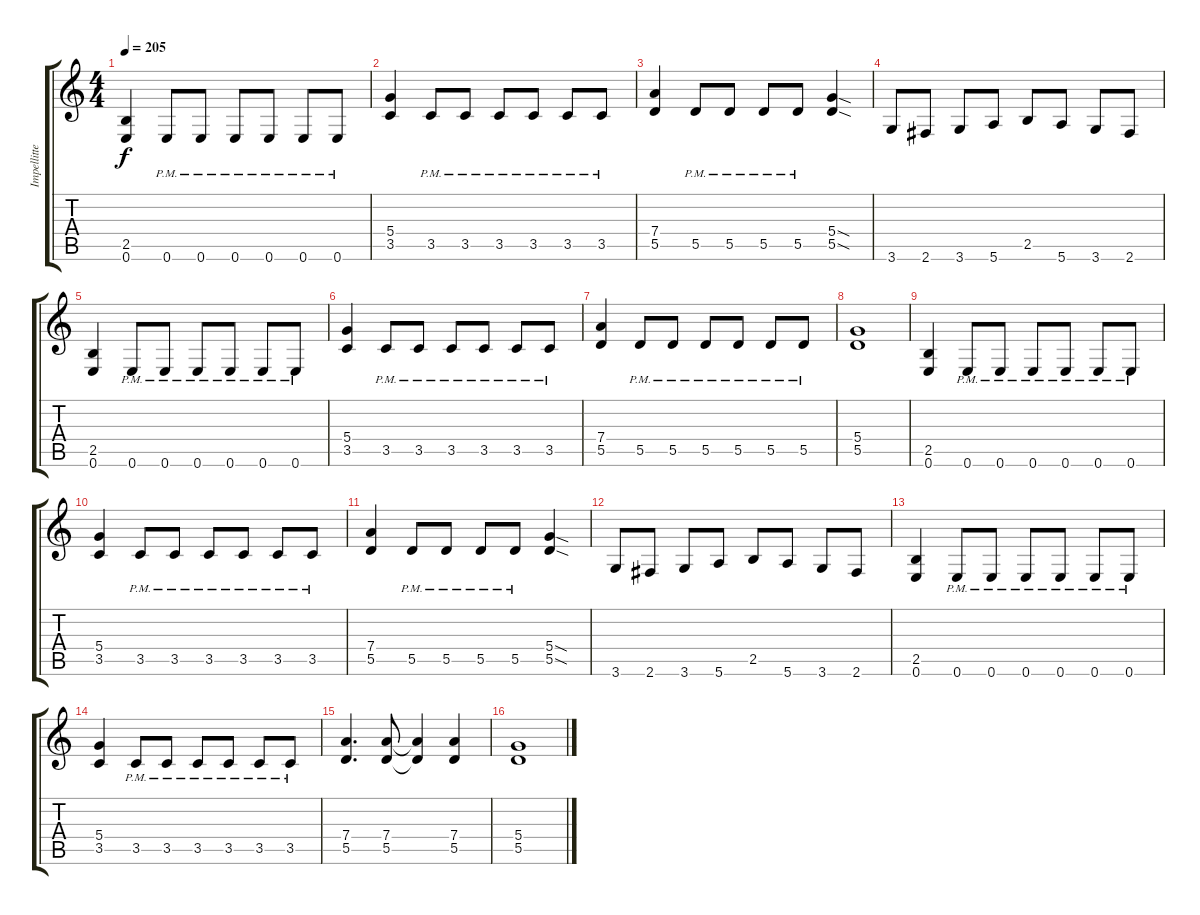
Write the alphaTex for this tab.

\track ("Impellitteri" "Impellitte") {instrument distortionguitar}
\staff {score tabs}
\tuning (E4 B3 G3 D3 A2 E2) {hide}
\ts (4 4)
\tempo 205
\clef g2
\ks c
(2.5 0.6).4{dy f} 0.6{pm}.8 0.6{pm}.8 0.6{pm}.8 0.6{pm}.8 0.6{pm}.8 0.6{pm}.8 |
(5.4 3.5).4 3.5{pm}.8 3.5{pm}.8 3.5{pm}.8 3.5{pm}.8 3.5{pm}.8 3.5{pm}.8 |
(7.4 5.5).4 5.5{pm}.8 5.5{pm}.8 5.5{pm}.8 5.5{pm}.8 (5.4{sod} 5.5{sod}).4 |
3.6.8 2.6.8 3.6.8 5.6.8 2.5.8 5.6.8 3.6.8 2.6.8 |
(2.5 0.6).4 0.6{pm}.8 0.6{pm}.8 0.6{pm}.8 0.6{pm}.8 0.6{pm}.8 0.6{pm}.8 |
(5.4 3.5).4 3.5{pm}.8 3.5{pm}.8 3.5{pm}.8 3.5{pm}.8 3.5{pm}.8 3.5{pm}.8 |
(7.4 5.5).4 5.5{pm}.8 5.5{pm}.8 5.5{pm}.8 5.5{pm}.8 5.5{pm}.8 5.5{pm}.8 |
(5.4 5.5).1 |
(2.5 0.6).4 0.6{pm}.8 0.6{pm}.8 0.6{pm}.8 0.6{pm}.8 0.6{pm}.8 0.6{pm}.8 |
(5.4 3.5).4 3.5{pm}.8 3.5{pm}.8 3.5{pm}.8 3.5{pm}.8 3.5{pm}.8 3.5{pm}.8 |
(7.4 5.5).4 5.5{pm}.8 5.5{pm}.8 5.5{pm}.8 5.5{pm}.8 (5.4{sod} 5.5{sod}).4 |
3.6.8 2.6.8 3.6.8 5.6.8 2.5.8 5.6.8 3.6.8 2.6.8 |
(2.5 0.6).4 0.6{pm}.8 0.6{pm}.8 0.6{pm}.8 0.6{pm}.8 0.6{pm}.8 0.6{pm}.8 |
(5.4 3.5).4 3.5{pm}.8 3.5{pm}.8 3.5{pm}.8 3.5{pm}.8 3.5{pm}.8 3.5{pm}.8 |
(7.4 5.5).4{d} (7.4 5.5).8 (7.4{t} 5.5{t}).4 (7.4 5.5).4 |
(5.4 5.5).1
